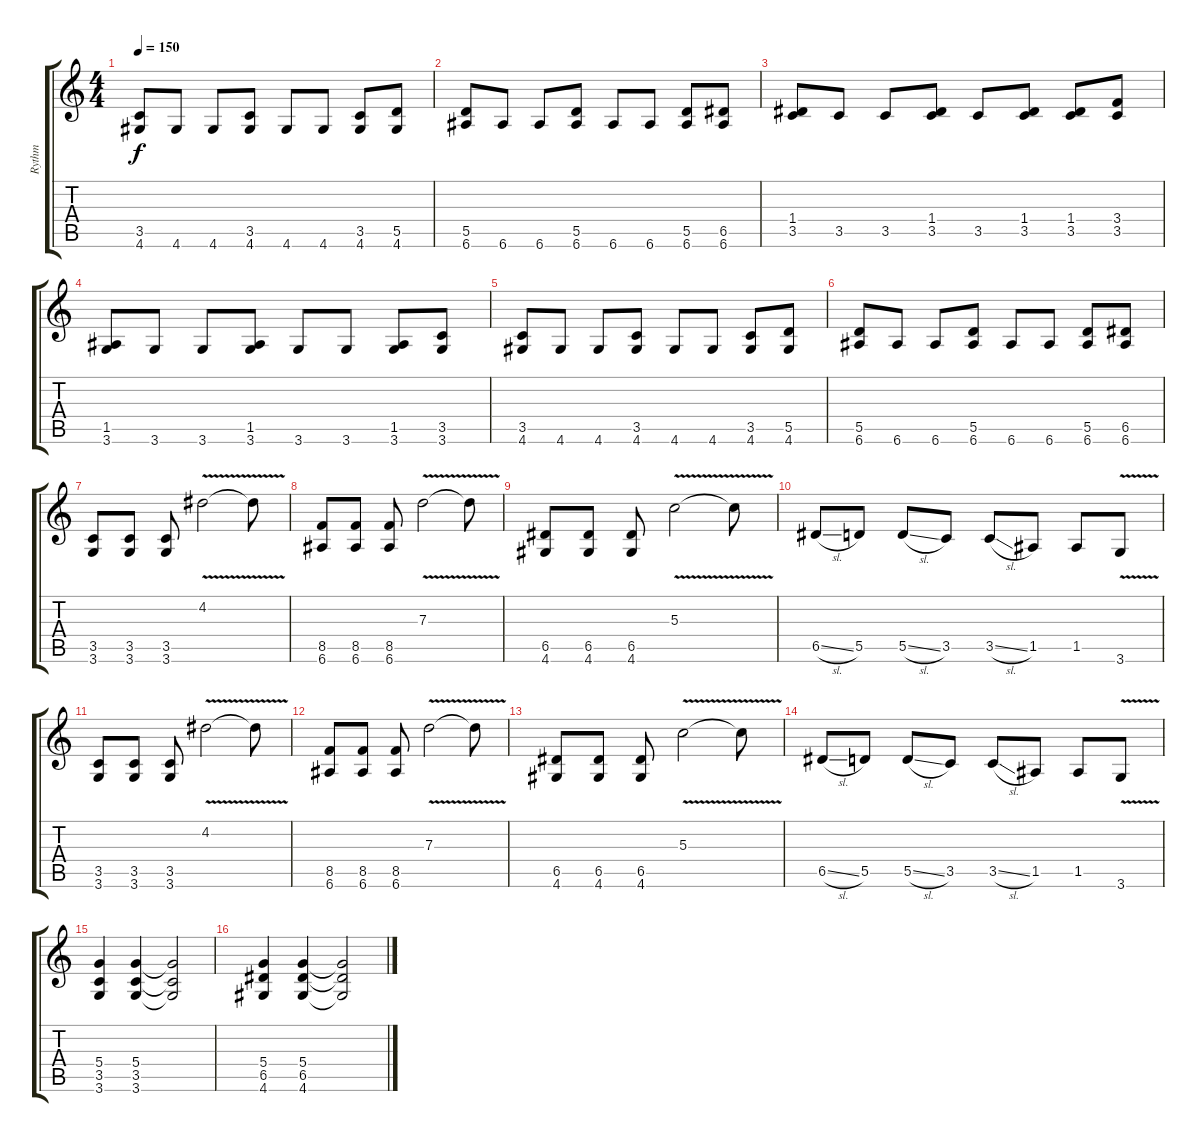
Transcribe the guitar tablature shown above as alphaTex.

\track ("Rythm" "Rythm") {instrument distortionguitar}
\staff {score tabs}
\tuning (E4 B3 G3 D3 A2 E2) {hide}
\ts (4 4)
\tempo 150
\clef g2
\ks c
(3.5 4.6).8{dy f} 4.6.8 4.6.8 (3.5 4.6).8 4.6.8 4.6.8 (3.5 4.6).8 (5.5 4.6).8 |
(5.5 6.6).8 6.6.8 6.6.8 (5.5 6.6).8 6.6.8 6.6.8 (5.5 6.6).8 (6.5 6.6).8 |
(1.4 3.5).8 3.5.8 3.5.8 (1.4 3.5).8 3.5.8 (1.4 3.5).8 (1.4 3.5).8 (3.4 3.5).8 |
(1.5 3.6).8 3.6.8 3.6.8 (1.5 3.6).8 3.6.8 3.6.8 (1.5 3.6).8 (3.5 3.6).8 |
(3.5 4.6).8 4.6.8 4.6.8 (3.5 4.6).8 4.6.8 4.6.8 (3.5 4.6).8 (5.5 4.6).8 |
(5.5 6.6).8 6.6.8 6.6.8 (5.5 6.6).8 6.6.8 6.6.8 (5.5 6.6).8 (6.5 6.6).8 |
(3.5 3.6).8 (3.5 3.6).8 (3.5 3.6).8 4.2{v}.2 4.2{v t}.8 |
(8.5 6.6).8 (8.5 6.6).8 (8.5 6.6).8 7.3{v}.2 7.3{v t}.8 |
(6.5 4.6).8 (6.5 4.6).8 (6.5 4.6).8 5.3{v}.2 5.3{v t}.8 |
6.5{sl}.8 5.5.8 5.5{sl}.8 3.5.8 3.5{sl}.8 1.5.8 1.5.8 3.6{v}.8 |
(3.5 3.6).8 (3.5 3.6).8 (3.5 3.6).8 4.2{v}.2 4.2{v t}.8 |
(8.5 6.6).8 (8.5 6.6).8 (8.5 6.6).8 7.3{v}.2 7.3{v t}.8 |
(6.5 4.6).8 (6.5 4.6).8 (6.5 4.6).8 5.3{v}.2 5.3{v t}.8 |
6.5{sl}.8 5.5.8 5.5{sl}.8 3.5.8 3.5{sl}.8 1.5.8 1.5.8 3.6{v}.8 |
(5.4 3.5 3.6).4 (5.4 3.5 3.6).4 (5.4{t} 3.5{t} 3.6{t}).2 |
(5.4 6.5 4.6).4 (5.4 6.5 4.6).4 (5.4{t} 6.5{t} 4.6{t}).2
